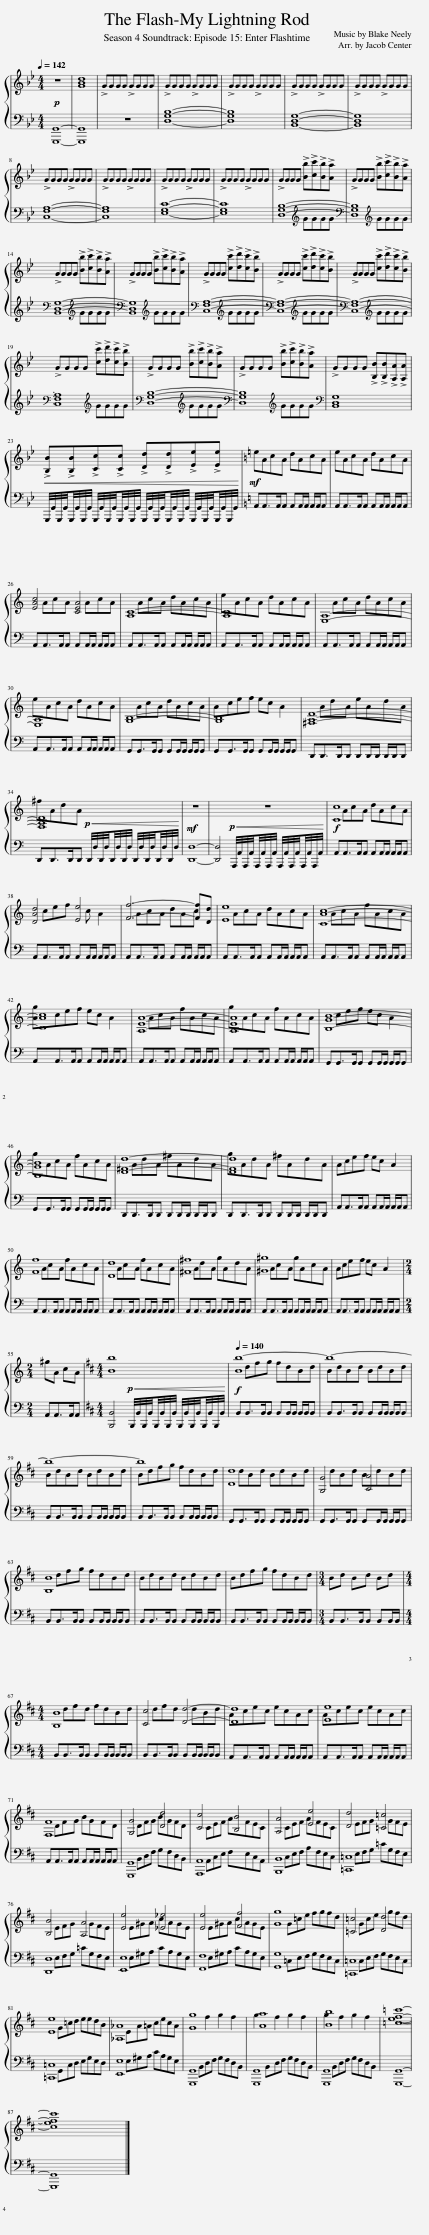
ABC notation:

X:1
%%score { ( 1 4 ) | ( 2 3 ) }
L:1/8
Q:1/4=142
M:4/4
I:linebreak $
K:Bb
V:1 treble
V:4 treble
V:2 bass
V:3 bass
V:1
!p! z8 | [GBd]8 | !>!GGGG !>!GGGG | !>!GGGG !>!GGGG | !>!GGGG !>!GGGG | %5
 !>!GGGG !>!GGGG | !>!GGGG !>!GGGG |$ !>!GGGG !>!GGGG | !>!GGGG !>!GGGG | !>!GGGG !>!GGGG | %10
 !>!GGGG !>!GGGG | !>!GGGG !>![Bb]!>![cc']!>![Bb]!>![Aa] | !>!GGGG !>![Bb]!>![cc']!>![Bb]!>![Aa] |$ !>!GGGG !>![Bb]!>![cc']!>![Bb]!>![Aa] | !>!GGGG !>![Bb]!>![cc']!>![Bb]!>![Aa] | %15
 !>!GGGG !>![cc']!>![dd']!>![cc']!>![Bb] | !>!GGGG !>![cc']!>![dd']!>![cc']!>![Bb] | !>!GGGG !>![cc']!>![dd']!>![cc']!>![Bb] |$ !>!GGGG !>![cc']!>![dd']!>![cc']!>![Bb] | !>!GGGG !>![Bb]!>![cc']!>![Bb]!>![Aa] | %20
 !>!GGGG !>![Bb]!>![cc']!>![Bb]!>![Aa] | !>!GGGG !>![B,B]!>![B,B]!>![A,A]!>![A,A] |$!<(! !>![B,B]!>![B,B]!>![Cc]!>![Cc] !>![Dd]!>![Dd]!>![Ee]!>![Ee]!<)! |[K:C]!mf! eAcA dAcA | eAcA dAcA |$ %25
 [EAc]4 [CEA]4 | [A,C]8- | [A,C]8 | [E,A,]8- |$ [E,A,]8 | %30
 [G,B,]8- | [G,B,]8 | [^F,A,D]8- |$ [F,A,D]8 |!mf! z8 | %35
 z8 |!f! [Cc]8 |$ [DAd]4 [Ee]4 | [Ff]6- [Ff][Dd] | [Ee]8 | %40
 [CAc]8- |$ [CAc]8 | [A,EA]8- | [A,EA]8 | [B,GB]8- |$ %45
 [B,GB]8 | [D^Fd]8- | [DFd]8 | Acef ec A2 |$ [Ff]8 | %50
 [Dd]8 | [^F^f]8 | [^G^g]8 | Acef ec A2 |$[M:2/4] ^gA cA | %55
[K:D][M:4/4] [Bb]8 |!f![Q:1/4=140] [Bb-]8 | b8- |$ b8- | b8 | %60
 [Dd]8 | [G,G]4 [A,A]4 |$ [B,B]8 | BdBd BdBd | Bdfg fdBd | %65
[M:3/4] Bd Bd Bd |$[M:4/4] [B,B]8 | [Cc]4 [Dd]4- | [Dd]8 | [Ee]8 |$ %70
 [F,F]8 | [G,G]4 [Dd]4 | [Cc]4 [B,B]4 | [A,A]4 [Ee]4 | [Dd]4 [=C=c]4 |$ %75
 [B,B]4 [A,A]4 | [Ee]4 [_E_e]4 | [Ee]4 [Ff]4 | [Gg]8 | [=C=c]4 [Dd]4 |$ %80
 [Ee]8 | [_A,_A]8 | [Gg]8 | [Aa]8 | [Bb]8 | %85
 [=cef=c']8- |$ [cefc']8 |] %87
V:2
 [G,,,G,,]8- | [G,,,G,,]8 | z8 | [D,G,B,]8- | [D,G,B,]8 | %5
 [B,,D,G,]8- | [B,,D,G,]8 |$ [C,F,A,]8- | [C,F,A,]8 | [E,G,C]8- | %10
 [E,G,C]8 | [D,G,B,]8-[K:treble] |[K:bass] [D,G,B,]8[K:treble] |$[K:bass] [B,,D,G,]8-[K:treble] |[K:bass] [B,,D,G,]8[K:treble] | %15
[K:bass] [C,F,A,]8-[K:treble] |[K:bass] [C,F,A,]8-[K:treble] |[K:bass] [C,F,A,]8-[K:treble] |$[K:bass] [C,F,A,]8[K:treble] |[K:bass] [D,G,B,]8-[K:treble] | %20
[K:bass] [D,G,B,]8[K:treble] |[K:bass] [B,,D,G,]8 |$ G,,,/4G,,/4G,,,/4G,,/4G,,,/4G,,/4G,,,/4G,,/4 G,,,/4G,,/4G,,,/4G,,/4G,,,/4G,,/4G,,,/4G,,/4 G,,,/4G,,/4G,,,/4G,,/4G,,,/4G,,/4G,,,/4G,,/4 G,,,/4G,,/4G,,,/4G,,/4G,,,/4G,,/4G,,,/4G,,/4 |[K:C] A,,A,,>A,,A,, A,,A,,/A,,/ A,,/A,,/A,, | A,,A,,>A,,A,, A,,A,,/A,,/ A,,/A,,/A,, |$ %25
 A,,A,,>A,,A,, A,,A,,/A,,/ A,,/A,,/A,, | A,,A,,>A,,A,, A,,A,,/A,,/ A,,/A,,/A,, | A,,A,,>A,,A,, A,,A,,/A,,/ A,,/A,,/A,, | A,,A,,>A,,A,, A,,A,,/A,,/ A,,/A,,/A,, |$ A,,A,,>A,,A,, A,,A,,/A,,/ A,,/A,,/A,, | %30
 G,,G,,>G,,G,, G,,G,,/G,,/ G,,/G,,/G,, | G,,G,,>G,,G,, G,,G,,/G,,/ G,,/G,,/G,, | D,,D,,>D,,D,, D,,D,,/D,,/ D,,/D,,/D,, |$ D,,D,,>D,,D,,!p!!<(! D,,/4D,/4D,,/4D,/4D,,/4D,/4D,,/4D,/4 D,,/4D,/4D,,/4D,/4D,,/4D,/4D,,/4D,/4!<)! | [D,,D,]8- | %35
 [D,,D,]4!p!!<(! A,,,/4A,,/4A,,,/4A,,/4A,,,/4A,,/4A,,,/4A,,/4 A,,,/4A,,/4A,,,/4A,,/4A,,,/4A,,/4A,,,/4A,,/4!<)! | A,,A,,>A,,A,, A,,A,,/A,,/ A,,/A,,/A,, |$ A,,A,,>A,,A,, A,,A,,/A,,/ A,,/A,,/A,, | A,,A,,>A,,A,, A,,A,,/A,,/ A,,/A,,/A,, | A,,A,,>A,,A,, A,,A,,/A,,/ A,,/A,,/A,, | %40
 A,,A,,>A,,A,, A,,A,,/A,,/ A,,/A,,/A,, |$ A,,A,,>A,,A,, A,,A,,/A,,/ A,,/A,,/A,, | A,,A,,>A,,A,, A,,A,,/A,,/ A,,/A,,/A,, | A,,A,,>A,,A,, A,,A,,/A,,/ A,,/A,,/A,, | G,,G,,>G,,G,, G,,G,,/G,,/ G,,/G,,/G,, |$ %45
 G,,G,,>G,,G,, G,,G,,/G,,/ G,,/G,,/G,, | D,,D,,>D,,D,, D,,D,,/D,,/ D,,/D,,/D,, | D,,D,,>D,,D,, D,,D,,/D,,/ D,,/D,,/D,, | A,,A,,>A,,A,, A,,A,,/A,,/ A,,/A,,/A,, |$ A,,A,,>A,,A,, A,,A,,/A,,/ A,,/A,,/A,, | %50
 A,,A,,>A,,A,, A,,A,,/A,,/ A,,/A,,/A,, | A,,A,,>A,,A,, A,,A,,/A,,/ A,,/A,,/A,, | A,,A,,>A,,A,, A,,A,,/A,,/ A,,/A,,/A,, | A,,A,,>A,,A,, A,,A,,/A,,/ A,,/A,,/A,, |$[M:2/4] A,,A,,>A,,A,, | %55
[K:D][M:4/4] [B,,,B,,]4!p!!<(! B,,,/4B,,/4B,,,/4B,,/4B,,,/4B,,/4B,,,/4B,,/4 B,,,/4B,,/4B,,,/4B,,/4B,,,/4B,,/4B,,,/4B,,/4!<)! | B,,B,,>B,,B,, B,,B,,/B,,/ B,,/B,,/B,, | B,,B,,>B,,B,, B,,B,,/B,,/ B,,/B,,/B,, |$ B,,B,,>B,,B,, B,,B,,/B,,/ B,,/B,,/B,, | B,,B,,>B,,B,, B,,B,,/B,,/ B,,/B,,/B,, | %60
 G,,G,,>G,,G,, G,,G,,/G,,/ G,,/G,,/G,, | G,,G,,>G,,G,, G,,G,,/G,,/ G,,/G,,/G,, |$ B,,B,,>B,,B,, B,,B,,/B,,/ B,,/B,,/B,, | B,,B,,>B,,B,, B,,B,,/B,,/ B,,/B,,/B,, | B,,B,,>B,,B,, B,,B,,/B,,/ B,,/B,,/B,, | %65
[M:3/4] B,,B,,>B,,B,, B,,B,,/B,,/ |$[M:4/4] B,,B,,>B,,B,, B,,B,,/B,,/ B,,/B,,/B,, | B,,B,,>B,,B,, B,,B,,/B,,/ B,,/B,,/B,, | A,,A,,>A,,A,, A,,A,,/A,,/ A,,/A,,/A,, | A,,A,,>A,,A,, A,,A,,/A,,/ A,,/A,,/A,, |$ %70
 A,,A,,>A,,A,, A,,A,,/A,,/ A,,/A,,/A,, | [G,,,G,,]8 | [A,,,A,,]8 | [B,,,B,,]8 | [=C,,=C,]8 |$ %75
 [D,,D,]8 | [E,,E,]8 | [F,,F,]8 | [G,,G,]8 | [=C,,=C,]8 |$ %80
 [=C,,=C,]8 | [E,,E,]8 | [G,,,G,,]8 | [G,,,G,,]8 | [G,,,G,,]8 | %85
 [G,,,G,,]8- |$ [G,,,G,,]8 |] %87
V:3
 x8 | x8 | x8 | x8 | x8 | %5
 x8 | x8 |$ x8 | x8 | x8 | %10
 x8 | x4[K:treble] GGGG |[K:bass] x4[K:treble] GGGG |$[K:bass] x4[K:treble] GGGG |[K:bass] x4[K:treble] GGGG | %15
[K:bass] x4[K:treble] GGGG |[K:bass] x4[K:treble] GGGG |[K:bass] x4[K:treble] GGGG |$[K:bass] x4[K:treble] GGGG |[K:bass] x4[K:treble] GGGG | %20
[K:bass] x4[K:treble] GGGG |[K:bass] x8 |$ x8 |[K:C] x8 | x8 |$ %25
 x8 | x8 | x8 | x8 |$ x8 | %30
 x8 | x8 | x8 |$ x8 | x8 | %35
 x8 | x8 |$ x8 | x8 | x8 | %40
 x8 |$ x8 | x8 | x8 | x8 |$ %45
 x8 | x8 | x8 | x8 |$ x8 | %50
 x8 | x8 | x8 | x8 |$[M:2/4] x4 | %55
[K:D][M:4/4] x8 | x8 | x8 |$ x8 | x8 | %60
 x8 | x8 |$ x8 | x8 | x8 | %65
[M:3/4] x6 |$[M:4/4] x8 | x8 | x8 | x8 |$ %70
 x8 | x B,,D,F, G,F,D,B,, | x A,,C,E, F,E,C,A,, | x C,E,F, A,F,E,C, | x E,F,G, =CG,F,E, |$ %75
 x E,F,G, =CG,F,E, | x E,^G,A, CA,G,E, | x E,^G,A, CA,G,E, | x =C,E,F, G,F,E,C, | x =C,E,F, G,F,E,C, |$ %80
 x G,,=C,D, E,G,E,D, | x E,^G,A, CA,G,E, | x B,,D,F, G,F,D,B,, | x B,,D,F, G,F,D,B,, | x B,,D,F, G,F,D,B,, | %85
 x8 |$ x8 |] %87
V:4
 x8 | x8 | x8 | x8 | x8 | %5
 x8 | x8 |$ x8 | x8 | x8 | %10
 x8 | x8 | x8 |$ x8 | x8 | %15
 x8 | x8 | x8 |$ x8 | x8 | %20
 x8 | x8 |$ x8 |[K:C] x8 | x8 |$ %25
 x AcA x AcA | x AcA dAcA | eAcA dAcA | x AcA dAcA |$ eAcA dAcA | %30
 x AcA dAcA | Acef ec A2 | x AdA eAdA |$ ^fAdA x4 | x8 | %35
 x8 | x AcA dAcA |$ x cef x c A2 | x AcA dAc x | x AcA dAcA | %40
 x AcA fAcA |$ [Ag]cef ec A2 | x AcA fAcA | gAcA fAcA | x cef ec A2 |$ %45
 gAcA fAcA | x AdA ^fAdA | gAdA ^fAdA | x8 |$ x AcA fAcA | %50
 x AcA fAcA | x AdA gAdA | x AcA ^gAcA | x8 |$[M:2/4] x4 | %55
[K:D][M:4/4] x8 | x dfg fdBd | BdBd BdBd |$ BdBd BdBd | Bdfg fdBd | %60
 x dBd BdBd | x dBd BdBd |$ x dfg fdBd | x8 | x8 | %65
[M:3/4] x6 |$[M:4/4] x dfd fdBd | x dfd x dBd | Acec ecAc | Acec ecAc |$ %70
 x DFG BGFD | x DFG BGFD | x CEF AFEC | x CEF AFEC | x EFG x GFE |$ %75
 x EFG x GFE | x E^GA cAG_E | x E^GA cAGE | x G=ce fgfd | x G=ce x gfd |$ %80
 x G=cd eedB | x E_A=A cecA | x2 f2 g2 f2 | g2 f2 g2 f2 | g2 f2 g2 f2 | %85
 x8 |$ x8 |] %87
